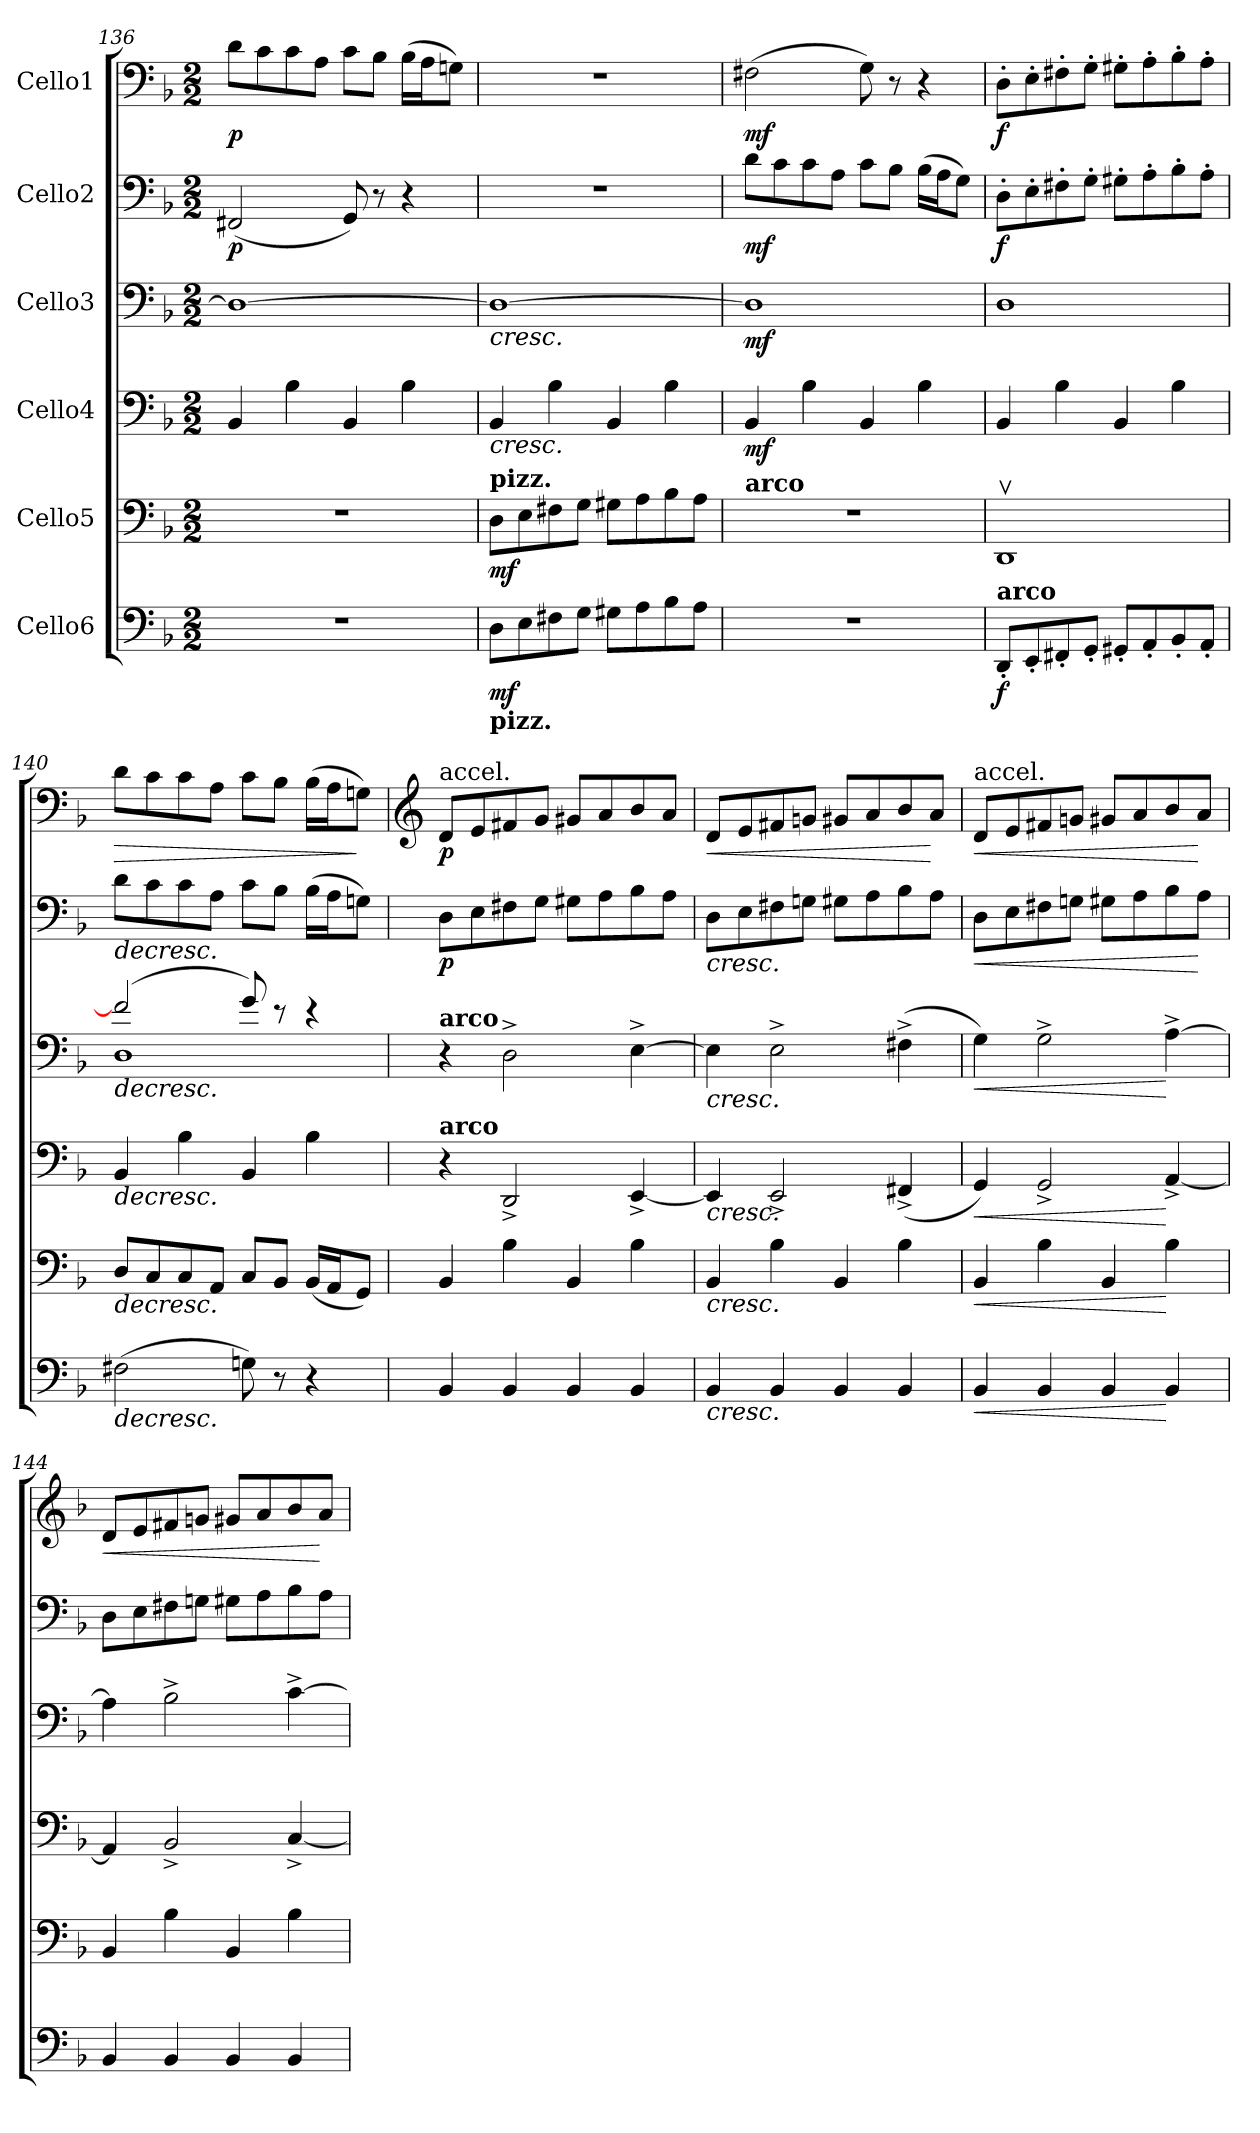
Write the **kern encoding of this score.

**kern	**dynam	**kern	**dynam	**kern	**dynam	**kern	**dynam	**kern	**dynam	**kern	**dynam
*part6	*part6	*part5	*part5	*part4	*part4	*part3	*part3	*part2	*part2	*part1	*part1
*staff6	*staff6	*staff5	*staff5	*staff4	*staff4	*staff3	*staff3	*staff2	*staff2	*staff1	*staff1
*I"Cello6	*	*I"Cello5	*	*I"Cello4	*	*I"Cello3	*	*I"Cello2	*	*I"Cello1	*
*clefF4	*	*clefF4	*	*clefF4	*	*clefF4	*	*clefF4	*	*clefF4	*
*k[b-]	*	*k[b-]	*	*k[b-]	*	*k[b-]	*	*k[b-]	*	*k[b-]	*
*F:	*	*F:	*	*F:	*	*F:	*	*F:	*	*F:	*
*M2/2	*	*M2/2	*	*M2/2	*	*M2/2	*	*M2/2	*	*M2/2	*
=136	=136	=136	=136	=136	=136	=136	=136	=136	=136	=136	=136
!	!	!	!	!	!	!	!	!	!LO:DY:b	!	!LO:DY:b
1r	.	1r	.	4BB-/	.	1D_	.	(2FF#X/	p	8d\L	p
.	.	.	.	.	.	.	.	.	.	8c\	.
.	.	.	.	4B-\	.	.	.	.	.	8c\	.
.	.	.	.	.	.	.	.	.	.	8A\J	.
.	.	.	.	4BB-/	.	.	.	8GG/)	.	8c\L	.
.	.	.	.	.	.	.	.	8r	.	8B-\J	.
.	.	.	.	4B-\	.	.	.	4r	.	(16B-\LL	.
.	.	.	.	.	.	.	.	.	.	16A\J	.
.	.	.	.	.	.	.	.	.	.	8Gn\J)	.
=137	=137	=137	=137	=137	=137	=137	=137	=137	=137	=137	=137
!	!	!LO:TX:a:B:t=pizz.	!	!	!	!	!	!	!	!	!
!LO:TX:b:B:t=pizz.	!	!	!	!	!	!	!	!	!	!	!
!	!LO:DY:b	!	!LO:DY:b	!	!LO:HP:b	!	!LO:HP:b	!	!	!	!
8D\L	mf	8D\L	mf	4BB-/	<	1D_	<	1r	.	1r	.
8E\	.	8E\	.	.	.	.	.	.	.	.	.
8F#X\	.	8F#X\	.	4B-\	.	.	.	.	.	.	.
8G\J	.	8G\J	.	.	.	.	.	.	.	.	.
8G#X\L	.	8G#X\L	.	4BB-/	.	.	.	.	.	.	.
8A\	.	8A\	.	.	.	.	.	.	.	.	.
8B-\	.	8B-\	.	4B-\	.	.	.	.	.	.	.
8A\J	.	8A\J	.	.	.	.	.	.	.	.	.
!!LO:LB:g=z
=138	=138	=138	=138	=138	=138	=138	=138	=138	=138	=138	=138
!	!	!LO:TX:a:B:t=arco	!	!	!	!	!	!	!	!	!
!	!	!	!	!	!LO:DY:b	!	!LO:DY:b	!	!LO:DY:b	!	!LO:DY:b
1r	.	1r	.	4BB-/	mf	1D]	mf	8d\L	mf	(2F#X\	mf
.	.	.	.	.	.	.	.	8c\	.	.	.
.	.	.	.	4B-\	.	.	.	8c\	.	.	.
.	.	.	.	.	.	.	.	8A\J	.	.	.
.	.	.	.	4BB-/	.	.	.	8c\L	.	8G\)	.
.	.	.	.	.	.	.	.	8B-\J	.	8r	.
.	.	.	.	4B-\	.	.	.	(16B-\LL	.	4r	.
.	.	.	.	.	.	.	.	16A\J	.	.	.
.	.	.	.	.	.	.	.	8G\J)	.	.	.
=139	=139	=139	=139	=139	=139	=139	=139	=139	=139	=139	=139
!LO:TX:a:B:t=arco	!	!	!	!	!	!	!	!	!	!	!
!	!LO:DY:b	!	!	!	!	!	!	!	!LO:DY:b	!	!LO:DY:b
8DD'/L	f	1DDv	.	4BB-/	.	1D	.	8D'\L	f	8D'\L	f
8EE'/	.	.	.	.	.	.	.	8E'\	.	8E'\	.
8FF#X'/	.	.	.	4B-\	.	.	.	8F#X'\	.	8F#X'\	.
8GG'/J	.	.	.	.	.	.	.	8G'\J	.	8G'\J	.
8GG#X'/L	.	.	.	4BB-/	.	.	.	8G#X'\L	.	8G#X'\L	.
8AA'/	.	.	.	.	.	.	.	8A'\	.	8A'\	.
8BB-'/	.	.	.	4B-\	.	.	.	8B-'\	.	8B-'\	.
8AA'/J	.	.	.	.	.	.	.	8A'\J	.	8A'\J	.
.	.	.	.	.	.	.	[	.	.	.	.
=140	=140	=140	=140	=140	=140	=140	=140	=140	=140	=140	=140
!	!LO:HP:b	!	!LO:HP:b	!	!LO:HP:b	!	!LO:HP:b	!	!LO:HP:b	!	!LO:HP:b
*	*	*	*	*	*	*^	*	*	*	*	*
(2F#X\	>	8D/L	>	4BB-/	>	(2f#/]	1D	>	8d\L	>	8d\L	>
.	.	8C/	.	.	.	.	.	.	8c\	.	8c\	.
.	.	8C/	.	4B-\	.	.	.	.	8c\	.	8c\	.
.	.	8AA/J	.	.	.	.	.	.	8A\J	.	8A\J	.
8Gn\)	.	8C/L	.	4BB-/	.	8g/)	.	.	8c\L	.	8c\L	.
8r	.	8BB-/J	.	.	.	8r	.	.	8B-\J	.	8B-\J	.
4r	.	(16BB-/LL	.	4B-\	[	4r	.	.	(16B-\LL	.	(16B-\LL	.
.	.	16AA/J	.	.	.	.	.	.	16A\J	.	16A\J	.
.	.	8GG/J)	.	.	.	.	.	.	8Gn\J)	.	8Gn\J)	]
*	*	*	*	*	*	*v	*v	*	*	*	*	*
=141	=141	=141	=141	=141	=141	=141	=141	=141	=141	=141	=141
*	*	*	*	*	*	*	*	*	*	*clefG2	*
!	!	!	!	!	!	!	!	!	!	!LO:TX:a:t=accel.	!
!	!	!	!	!	!	!LO:TX:a:B:t=arco	!	!	!	!	!
!	!	!	!	!LO:TX:a:B:t=arco	!	!	!	!	!	!	!
!	!	!	!	!	!	!	!	!	!LO:DY:b	!	!LO:DY:b
4BB-/	.	4BB-/	.	4r	.	4r	.	8D\L	p	8d/L	p
.	.	.	.	.	.	.	.	8E\	.	8e/	.
4BB-/	.	4B-\	.	2DD^/	.	2D^\	.	8F#X\	.	8f#X/	.
.	.	.	.	.	.	.	.	8G\J	.	8g/J	.
4BB-/	.	4BB-/	.	.	.	.	.	8G#X\L	.	8g#X/L	.
.	.	.	.	.	.	.	.	8A\	.	8a/	.
4BB-/	.	4B-\	.	[4EE^/	.	[4E^\	.	8B-\	.	8b-/	.
.	.	.	.	.	.	.	.	8A\J	.	8a/J	.
=142	=142	=142	=142	=142	=142	=142	=142	=142	=142	=142	=142
!	!LO:HP:b	!	!LO:HP:b	!	!LO:HP:b	!	!LO:HP:b	!	!LO:HP:b	!	!LO:HP:b
4BB-/	<	4BB-/	<	4EE/]	<	4E\]	<	8D\L	<	8d/L	<
.	.	.	.	.	.	.	.	8E\	.	8e/	.
4BB-/	.	4B-\	.	2EE^/	.	2E^\	.	8F#X\	.	8f#X/	.
.	.	.	.	.	.	.	.	8Gn\J	.	8gn/J	.
4BB-/	.	4BB-/	.	.	.	.	.	8G#X\L	.	8g#X/L	.
.	.	.	.	.	.	.	.	8A\	.	8a/	.
4BB-/	]	4B-\	]	(4FF#X^/	]	(4F#X^\	]	8B-\	.	8b-/	.
.	.	.	.	.	.	.	.	8A\J	]	8a/J	[
!!LO:PB:g=z
=143	=143	=143	=143	=143	=143	=143	=143	=143	=143	=143	=143
!	!	!	!	!	!	!	!	!	!	!LO:TX:a:t=accel.	!
!	!LO:HP:b	!	!LO:HP:b	!	!LO:HP:b	!	!LO:HP:b	!	!LO:HP:b	!	!LO:HP:b
4BB-/	<	4BB-/	<	4GG/)	<	4G\)	<	8D\L	<	8d/L	<
.	.	.	.	.	.	.	.	8E\	.	8e/	.
4BB-/	.	4B-\	.	2GG^/	.	2G^\	.	8F#X\	.	8f#X/	.
.	.	.	.	.	.	.	.	8Gn\J	.	8gn/J	.
4BB-/	.	4BB-/	.	.	.	.	.	8G#X\L	.	8g#X/L	.
.	.	.	.	.	.	.	.	8A\	.	8a/	.
4BB-/	[	4B-\	[	[4AA^/	[	[4A^\	[	8B-\	.	8b-/	.
.	.	.	.	.	.	.	.	8A\J	[	8a/J	[
=144	=144	=144	=144	=144	=144	=144	=144	=144	=144	=144	=144
!	!	!	!	!	!	!	!	!	!	!	!LO:HP:b
4BB-/	.	4BB-/	.	4AA/]	.	4A\]	.	8D\L	.	8d/L	<
.	.	.	.	.	.	.	.	8E\	.	8e/	.
4BB-/	.	4B-\	.	2BB-^/	.	2B-^\	.	8F#X\	.	8f#X/	.
.	.	.	.	.	.	.	.	8Gn\J	.	8gn/J	.
4BB-/	.	4BB-/	.	.	.	.	.	8G#X\L	.	8g#X/L	.
.	.	.	.	.	.	.	.	8A\	.	8a/	.
4BB-/	[	4B-\	[	[4C^/	[	[4c^\	[	8B-\	.	8b-/	.
.	.	.	.	.	.	.	.	8A\J	[	8a/J	[
=	=	=	=	=	=	=	=	=	=	=	=
*-	*-	*-	*-	*-	*-	*-	*-	*-	*-	*-	*-
